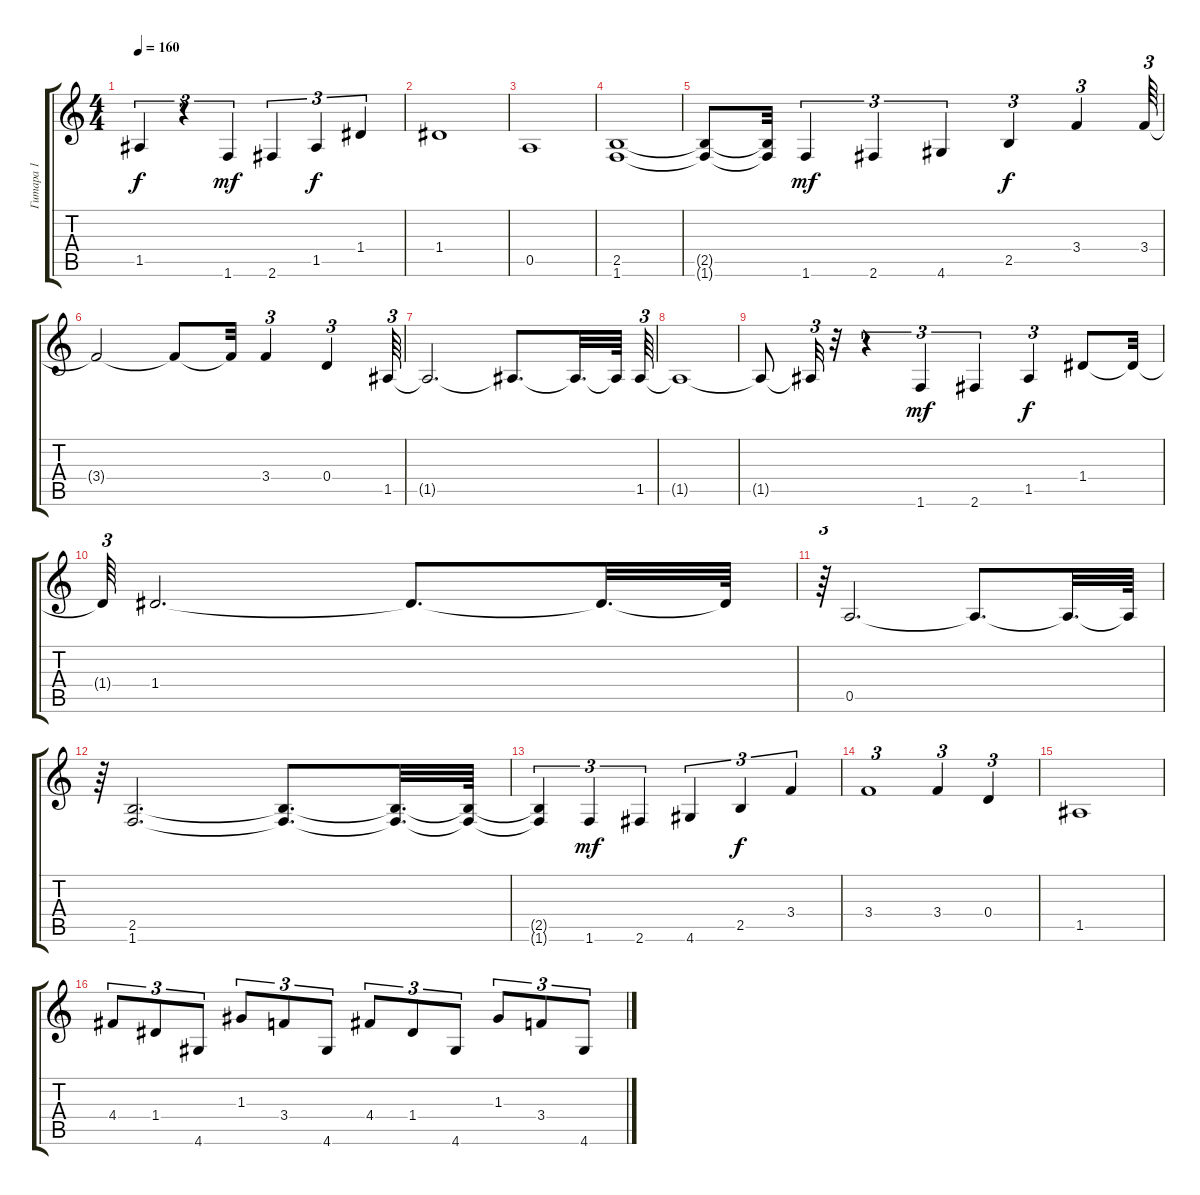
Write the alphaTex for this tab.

\track ("Гитара 1" "Гитара 1") {instrument overdrivenguitar}
\staff {score tabs}
\tuning (E4 B3 G3 D3 A2 E2) {hide}
\ts (4 4)
\tempo 160
\clef g2
\ks c
1.5{t}.4{tu (3 2) dy f} r.4{tu (3 2)} 1.6.4{tu (3 2) dy mf} 2.6.4{tu (3 2)} 1.5.4{tu (3 2) dy f} 1.4.4{tu (3 2)} |
1.4.1 |
0.5.1 |
(2.5 1.6).1 |
(2.5{t} 1.6{t}).8 (2.5{t} 1.6{t}).32 1.6.4{tu (3 2) dy mf} 2.6.4{tu (3 2)} 4.6.4{tu (3 2)} 2.5.4{tu (3 2) dy f} 3.4.4{tu (3 2)} 3.4.64{tu (3 2)} |
3.4{t}.2 3.4{t}.8 3.4{t}.32 3.4.4{tu (3 2)} 0.4.4{tu (3 2)} 1.5.64{tu (3 2)} |
1.5{t}.2{d} 1.5{t}.8{d} 1.5{t}.32{d} 1.5{t}.64 1.5.64{tu (3 2)} |
1.5{t}.1 |
1.5{t}.8 1.5{t}.32{tu (3 2)} r.32 r.4{tu (3 2)} 1.6.4{tu (3 2) dy mf} 2.6.4{tu (3 2)} 1.5.4{tu (3 2) dy f} 1.4.8 1.4{t}.32 |
1.4{t}.64{tu (3 2)} 1.4.2{d} 1.4{t}.8{d} 1.4{t}.32{d} 1.4{t}.64 |
r.64{tu (3 2)} 0.5.2{d} 0.5{t}.8{d} 0.5{t}.32{d} 0.5{t}.64 |
r.64{tu (3 2)} (2.5 1.6).2{d} (2.5{t} 1.6{t}).8{d} (2.5{t} 1.6{t}).32{d} (2.5{t} 1.6{t}).64 |
(2.5{t} 1.6{t}).4{tu (3 2)} 1.6.4{tu (3 2) dy mf} 2.6.4{tu (3 2)} 4.6.4{tu (3 2)} 2.5.4{tu (3 2) dy f} 3.4.4{tu (3 2)} |
3.4.1{tu (3 2)} 3.4.4{tu (3 2)} 0.4.4{tu (3 2)} |
1.5.1 |
4.4.8{tu (3 2)} 1.4.8{tu (3 2)} 4.6.8{tu (3 2)} 1.3.8{tu (3 2)} 3.4.8{tu (3 2)} 4.6.8{tu (3 2)} 4.4.8{tu (3 2)} 1.4.8{tu (3 2)} 4.6.8{tu (3 2)} 1.3.8{tu (3 2)} 3.4.8{tu (3 2)} 4.6.8{tu (3 2)}
